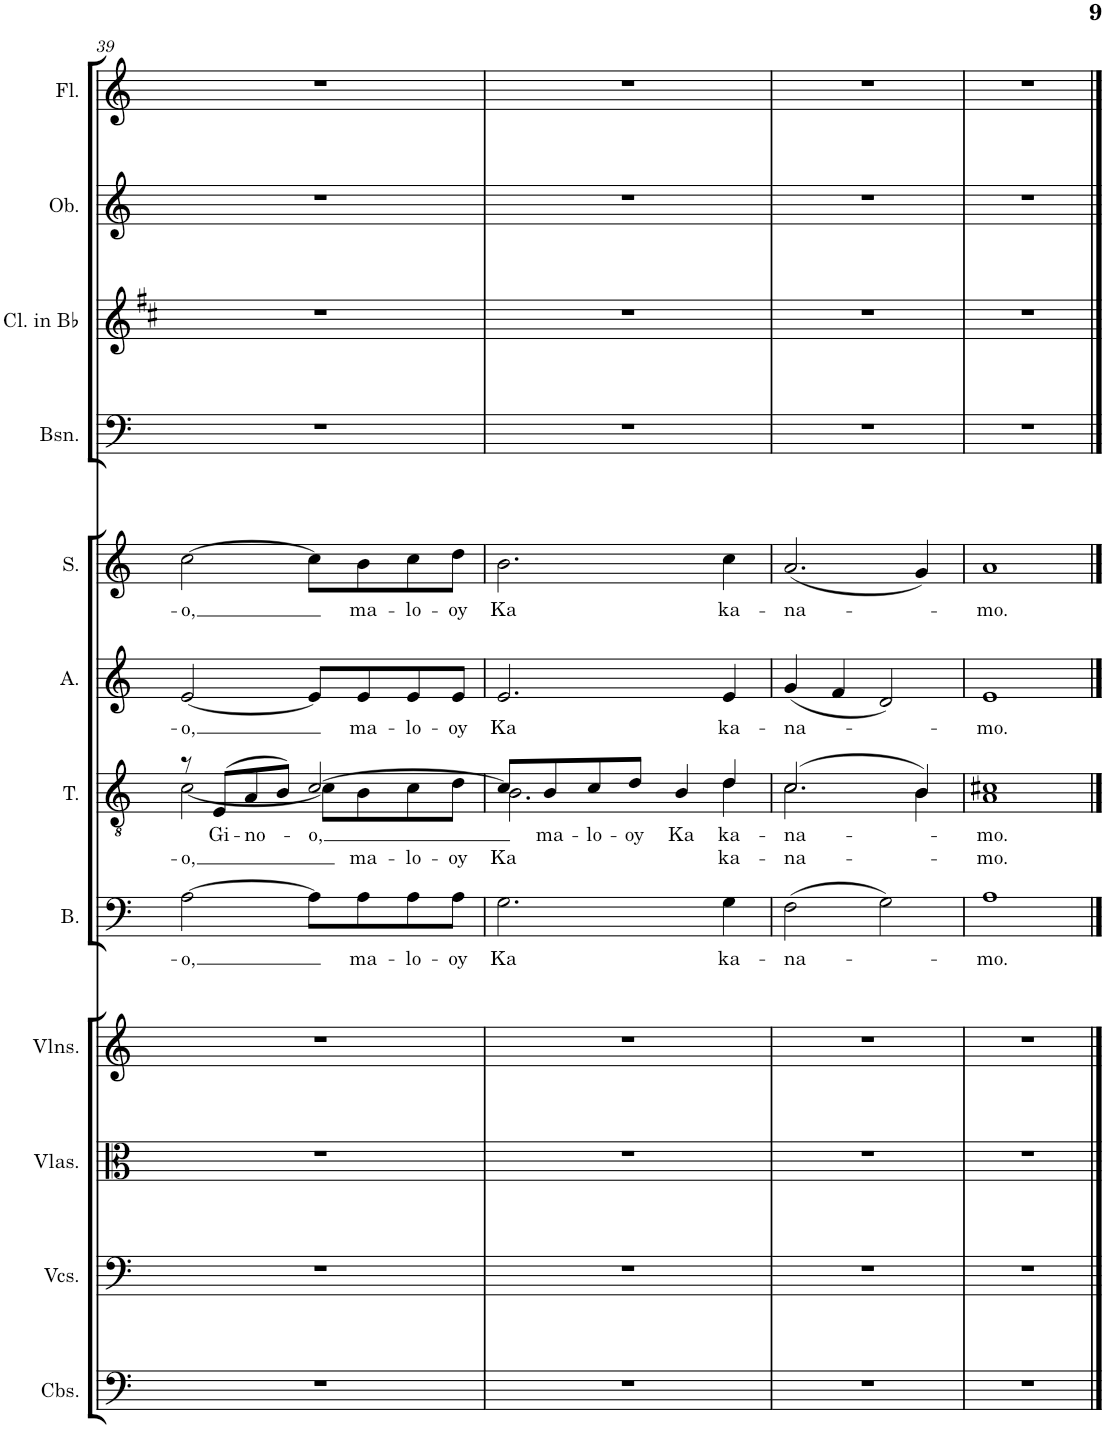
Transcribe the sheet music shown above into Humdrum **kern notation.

**kern	**kern	**kern	**kern	**kern	**text	**kern	**text	**text	**kern	**text	**kern	**text	**kern	**kern	**kern	**kern
*part12	*part11	*part10	*part9	*part8	*part8	*part7	*part7	*part7	*part6	*part6	*part5	*part5	*part4	*part3	*part2	*part1
*staff12	*staff11	*staff10	*staff9	*staff8	*staff8	*staff7	*staff7	*staff7	*staff6	*staff6	*staff5	*staff5	*staff4	*staff3	*staff2	*staff1
*I"Contrabasses	*I"Violoncellos	*I"Violas	*I"Violins	*I"Bass	*	*I"Tenor	*	*	*I"Alto	*	*I"Soprano	*	*I"Bassoon	*I"Clarinet in Bb	*I"Oboe	*I"Flute
*I'Cbs.	*I'Vcs.	*I'Vlas.	*I'Vlns.	*I'B.	*	*I'T.	*	*	*I'A.	*	*I'S.	*	*I'Bsn.	*I'Cl. in Bb	*I'Ob.	*I'Fl.
!!LO:PB:g=z
*clefF4	*clefF4	*clefC3	*clefG2	*clefF4	*	*clefGv2	*	*	*clefG2	*	*clefG2	*	*clefF4	*clefG2	*clefG2	*clefG2
*Trd7c12	*	*	*	*	*	*	*	*	*	*	*	*	*	*Trd1c2	*	*
*k[]	*k[]	*k[]	*k[]	*k[]	*	*k[]	*	*	*k[]	*	*k[]	*	*k[]	*k[f#c#]	*k[]	*k[]
*M4/4	*M4/4	*M4/4	*M4/4	*M4/4	*	*M4/4	*	*	*M4/4	*	*M4/4	*	*M4/4	*M4/4	*M4/4	*M4/4
=39	=39	=39	=39	=39	=39	=39	=39	=39	=39	=39	=39	=39	=39	=39	=39	=39
!	!	!	!	!	!LO:LY:b	!	!	!LO:LY:b	!	!LO:LY:b	!	!LO:LY:b	!	!	!	!
*	*	*	*	*	*	*^	*	*	*	*	*	*	*	*	*	*
1r	1r	1r	1r	[2A\	-o,	8r	[2c\	.	-o,	[2e/	-o,	[2cc\	-o,	1r	1r	1r	1r
!	!	!	!	!	!	!	!	!LO:LY:b	!	!	!	!	!	!	!	!	!
.	.	.	.	.	.	(8E/L	.	Gi-	.	.	.	.	.	.	.	.	.
!	!	!	!	!	!	!	!	!LO:LY:b	!	!	!	!	!	!	!	!	!
.	.	.	.	.	.	8A/	.	-no-	.	.	.	.	.	.	.	.	.
.	.	.	.	.	.	8B/J)	.	.	.	.	.	.	.	.	.	.	.
!	!	!	!	!	!	!	!	!LO:LY:b	!	!	!	!	!	!	!	!	!
.	.	.	.	8A\L]	.	[2c/	8c\L]	-o,	.	8e/L]	.	8cc\L]	.	.	.	.	.
!	!	!	!	!	!LO:LY:b	!	!	!	!LO:LY:b	!	!LO:LY:b	!	!LO:LY:b	!	!	!	!
.	.	.	.	8A\	ma-	.	8B\	.	ma-	8e/	ma-	8b\	ma-	.	.	.	.
!	!	!	!	!	!LO:LY:b	!	!	!	!LO:LY:b	!	!LO:LY:b	!	!LO:LY:b	!	!	!	!
.	.	.	.	8A\	-lo-	.	8c\	.	-lo-	8e/	-lo-	8cc\	-lo-	.	.	.	.
!	!	!	!	!	!LO:LY:b	!	!	!	!LO:LY:b	!	!LO:LY:b	!	!LO:LY:b	!	!	!	!
.	.	.	.	8A\J	-oy	.	8d\J	.	-oy	8e/J	-oy	8dd\J	-oy	.	.	.	.
=40	=40	=40	=40	=40	=40	=40	=40	=40	=40	=40	=40	=40	=40	=40	=40	=40	=40
!	!	!	!	!	!LO:LY:b	!	!	!	!LO:LY:b	!	!LO:LY:b	!	!LO:LY:b	!	!	!	!
1r	1r	1r	1r	2.G\	Ka	8c/L]	2.B\	.	Ka	2.e/	Ka	2.b\	Ka	1r	1r	1r	1r
!	!	!	!	!	!	!	!	!LO:LY:b	!	!	!	!	!	!	!	!	!
.	.	.	.	.	.	8B/	.	ma-	.	.	.	.	.	.	.	.	.
!	!	!	!	!	!	!	!	!LO:LY:b	!	!	!	!	!	!	!	!	!
.	.	.	.	.	.	8c/	.	-lo-	.	.	.	.	.	.	.	.	.
!	!	!	!	!	!	!	!	!LO:LY:b	!	!	!	!	!	!	!	!	!
.	.	.	.	.	.	8d/J	.	-oy	.	.	.	.	.	.	.	.	.
!	!	!	!	!	!	!	!	!LO:LY:b	!	!	!	!	!	!	!	!	!
.	.	.	.	.	.	4B/	.	Ka	.	.	.	.	.	.	.	.	.
!	!	!	!	!	!LO:LY:b	!	!	!LO:LY:b	!	!	!	!	!	!	!	!	!
!	!	!	!	!	!	!	!	!	!LO:LY:b	!	!LO:LY:b	!	!LO:LY:b	!	!	!	!
.	.	.	.	4G\	ka-	4d/	4d\	.	ka-	4e/	ka-	4cc\	ka-	.	.	.	.
=41	=41	=41	=41	=41	=41	=41	=41	=41	=41	=41	=41	=41	=41	=41	=41	=41	=41
!	!	!	!	!	!LO:LY:b	!	!	!LO:LY:b	!	!	!	!	!	!	!	!	!
!	!	!	!	!	!	!	!	!	!LO:LY:b	!	!LO:LY:b	!	!LO:LY:b	!	!	!	!
1r	1r	1r	1r	(2F\	-na-	(2.c/	2.c\	.	-na-	(4g/	-na-	(2.a/	-na-	1r	1r	1r	1r
.	.	.	.	.	.	.	.	.	.	4f/	.	.	.	.	.	.	.
.	.	.	.	2G\)	.	.	.	.	.	2d/)	.	.	.	.	.	.	.
.	.	.	.	.	.	4B/)	4B\	.	.	.	.	4g/)	.	.	.	.	.
=42	=42	=42	=42	=42	=42	=42	=42	=42	=42	=42	=42	=42	=42	=42	=42	=42	=42
!	!	!	!	!	!LO:LY:b	!	!	!LO:LY:b	!	!	!	!	!	!	!	!	!
!	!	!	!	!	!	!	!	!	!LO:LY:b	!	!LO:LY:b	!	!LO:LY:b	!	!	!	!
1r	1r	1r	1r	1A	-mo.	1c#X	1A	.	-mo.	1e	-mo.	1a	-mo.	1r	1r	1r	1r
*	*	*	*	*	*	*v	*v	*	*	*	*	*	*	*	*	*	*
==	==	==	==	==	==	==	==	==	==	==	==	==	==	==	==	==
*-	*-	*-	*-	*-	*-	*-	*-	*-	*-	*-	*-	*-	*-	*-	*-	*-
